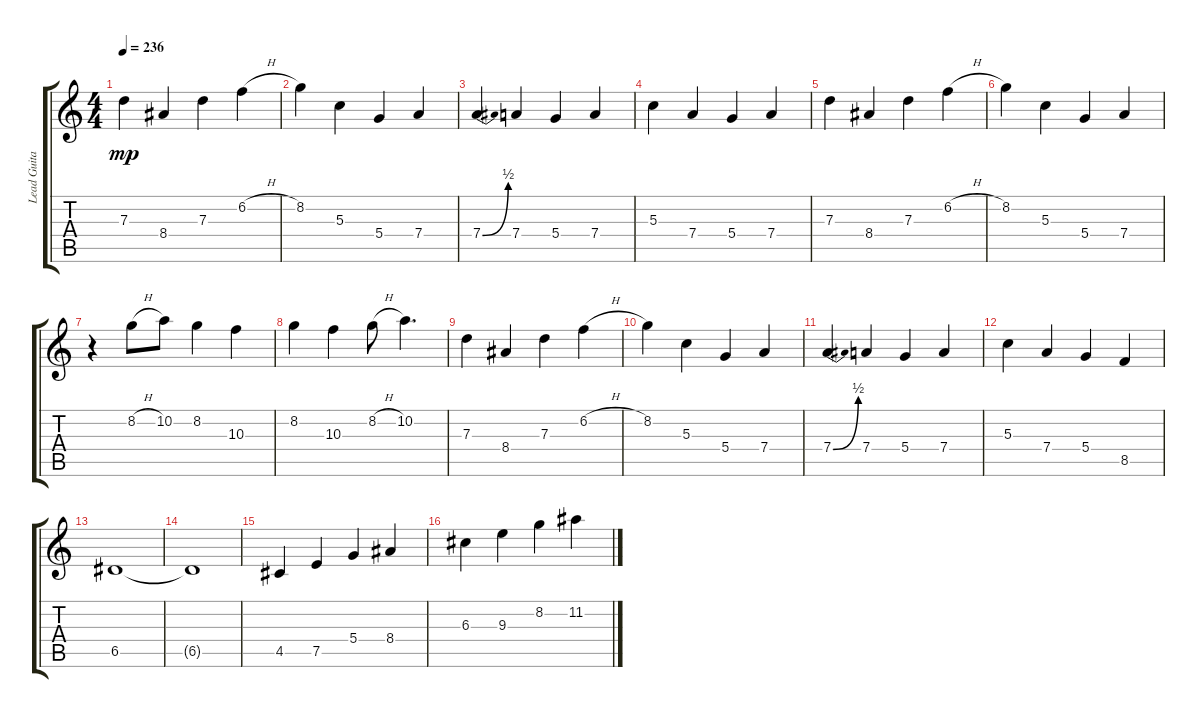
\track ("Lead Guitar" "Lead Guita") {instrument overdrivenguitar}
\staff {score tabs}
\tuning (E4 B3 G3 D3 A2 D2) {hide}
\ts (4 4)
\tempo 236
\clef g2
\ks c
7.3.4{dy mp} 8.4.4 7.3.4 6.2{h}.4 |
8.2.4 5.3.4 5.4.4 7.4.4 |
7.4{be (bend 0 0 60 2)}.4 7.4.4 5.4.4 7.4.4 |
5.3.4 7.4.4 5.4.4 7.4.4 |
7.3.4 8.4.4 7.3.4 6.2{h}.4 |
8.2.4 5.3.4 5.4.4 7.4.4 |
r.4 8.2{h}.8 10.2.8 8.2.4 10.3.4 |
8.2.4 10.3.4 8.2{h}.8 10.2.4{d} |
7.3.4 8.4.4 7.3.4 6.2{h}.4 |
8.2.4 5.3.4 5.4.4 7.4.4 |
7.4{be (bend 0 0 60 2)}.4 7.4.4 5.4.4 7.4.4 |
5.3.4 7.4.4 5.4.4 8.5.4 |
6.5.1 |
6.5{t}.1 |
4.5.4 7.5.4 5.4.4 8.4.4 |
6.3.4 9.3.4 8.2.4 11.2.4
